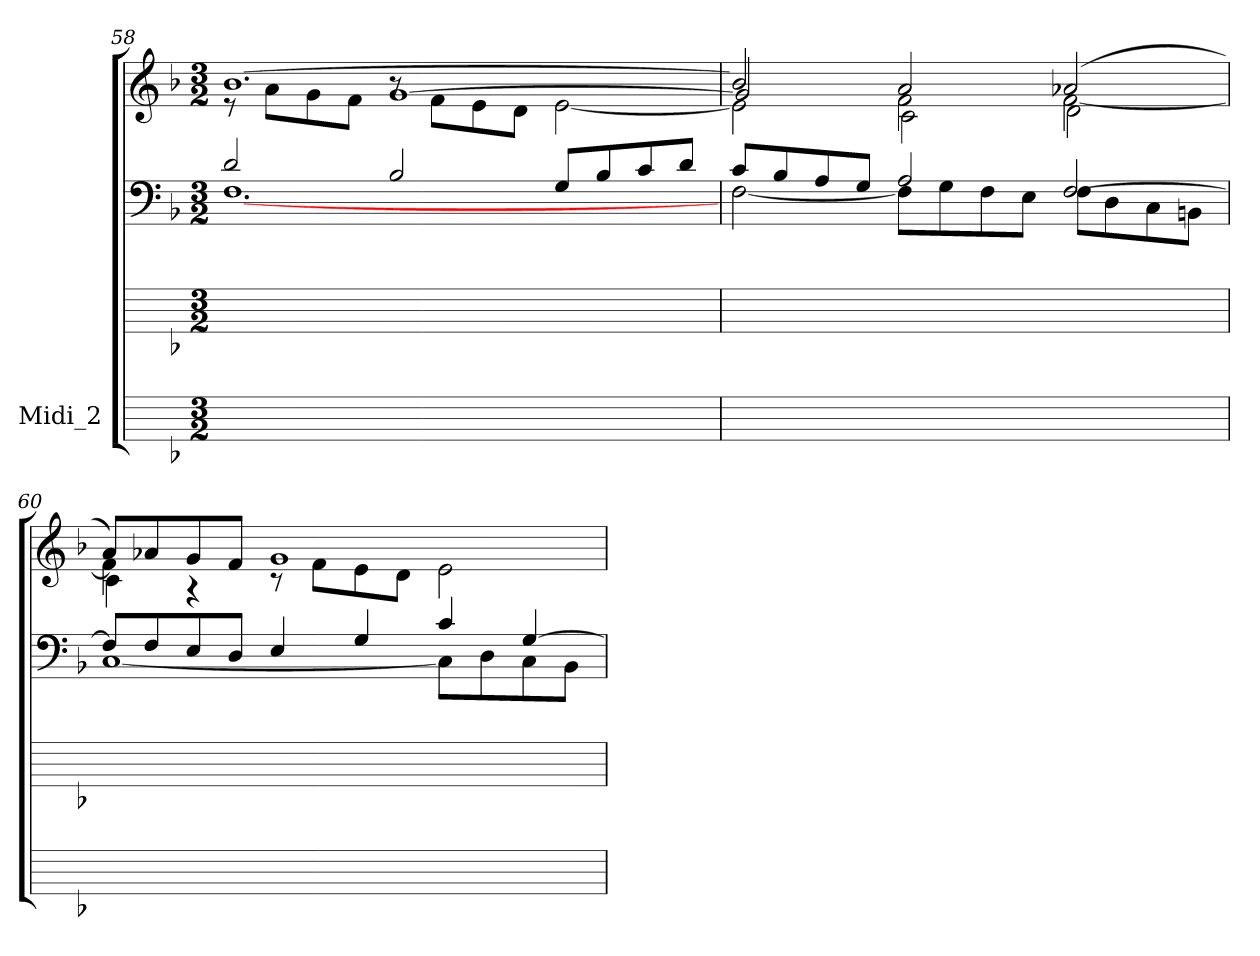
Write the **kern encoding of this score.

**kern	**kern	**kern	**kern
*part1	*part1	*part1	*part1
*staff4	*staff3	*staff2	*staff1
*I"Midi_2	*	*	*
*	*	*clefF4	*clefG2
*k[b-]	*k[b-]	*k[b-]	*k[b-]
*F:	*F:	*F:	*F:
*M3/2	*M3/2	*M3/2	*M3/2
=58	=58	=58	=58
*	*	*^	*^
*	*	*	*	*	*^
1.ryy	1.ryy	2d/	[1.F\	[1.b-/	8r	2ryy
.	.	.	.	.	8a\L	.
.	.	.	.	.	8g\	.
.	.	.	.	.	8f\J	.
.	.	2B-/	.	.	8r	[1g\
.	.	.	.	.	8f\L	.
.	.	.	.	.	8e\	.
.	.	.	.	.	8d\J	.
.	.	8G/L	.	.	[2e\	.
.	.	8B-/	.	.	.	.
.	.	8c/	.	.	.	.
.	.	8d/J	.	.	.	.
=59	=59	=59	=59	=59	=59	=59
1.ryy	1.ryy	8c/L	[2F\	2b-/]	2e\]	2g/]
.	.	8B-/	.	.	.	.
.	.	8A/	.	.	.	.
.	.	8G/J	.	.	.	.
.	.	2A/	8FL]	2a/	2f\	2c\
.	.	.	8G	.	.	.
.	.	.	8F	.	.	.
.	.	.	8EJ	.	.	.
.	.	[2F/	8FL	(>2a-X/	[2f\	2d\
.	.	.	8D	.	.	.
.	.	.	8C	.	.	.
.	.	.	8BBnJ	.	.	.
=60	=60	=60	=60	=60	=60	=60
1.ryy	1.ryy	8FL]	[1C\	8a/L)	4f\]	4c\
.	.	8F	.	8a-X/	.	.
.	.	8E	.	8g/	4r	4ryy
.	.	8DJ	.	8f/J	.	.
.	.	4E/	.	1g/	8r	2ryy
.	.	.	.	.	8fL	.
.	.	4G/	.	.	8e	.
.	.	.	.	.	8dJ	.
.	.	4c/	8CL]	.	2e\	2ryy
.	.	.	8D	.	.	.
.	.	[4G/	8C	.	.	.
.	.	.	8BB-J	.	.	.
*	*	*v	*v	*	*	*
*	*	*	*v	*v	*v
=	=	=	=
*-	*-	*-	*-
